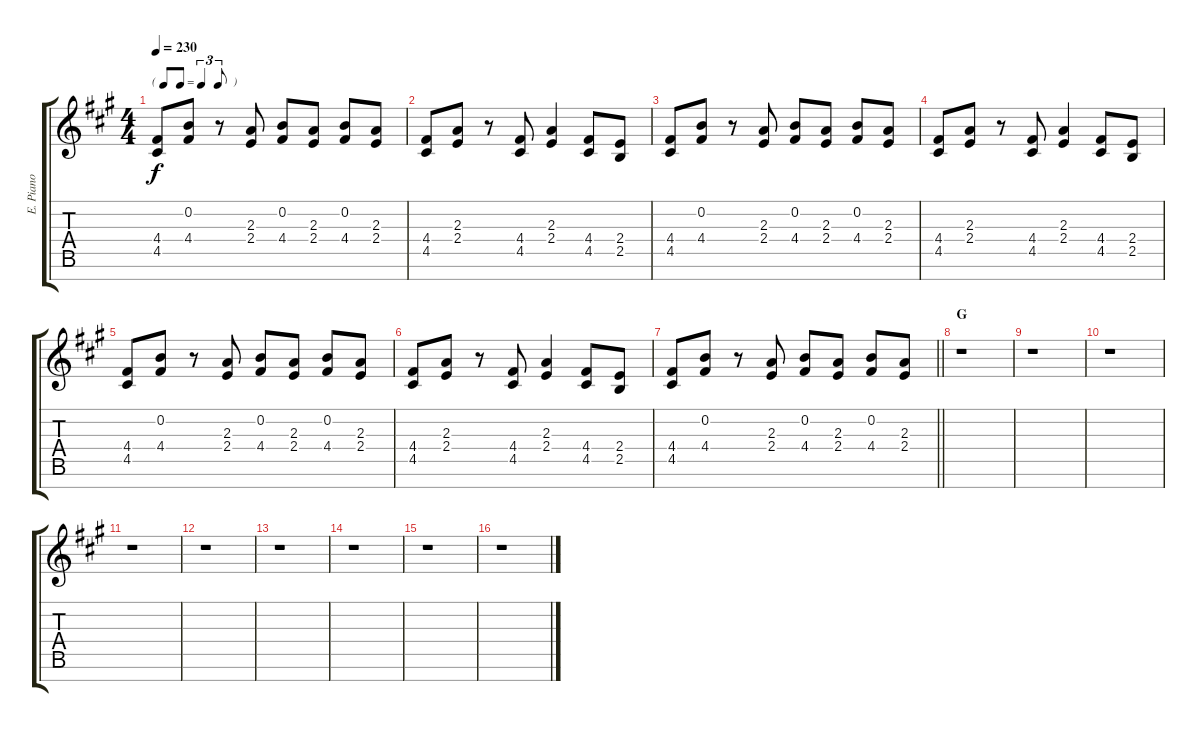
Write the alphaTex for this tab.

\track ("E. Piano" "E. Piano") {instrument pad1newage}
\staff {score tabs}
\tuning (E5 B4 G4 D4 A3 E3 B2) {hide}
\ts (4 4)
\tf triplet8th
\tempo 230
\clef g2
\ks a
(4.4 4.5).8{dy f} (0.2 4.4).8 r.8 (2.3 2.4).8 (0.2 4.4).8 (2.3 2.4).8 (0.2 4.4).8 (2.3 2.4).8 |
(4.4 4.5).8 (2.3 2.4).8 r.8 (4.4 4.5).8 (2.3 2.4).4 (4.4 4.5).8 (2.4 2.5).8 |
(4.4 4.5).8 (0.2 4.4).8 r.8 (2.3 2.4).8 (0.2 4.4).8 (2.3 2.4).8 (0.2 4.4).8 (2.3 2.4).8 |
(4.4 4.5).8 (2.3 2.4).8 r.8 (4.4 4.5).8 (2.3 2.4).4 (4.4 4.5).8 (2.4 2.5).8 |
(4.4 4.5).8 (0.2 4.4).8 r.8 (2.3 2.4).8 (0.2 4.4).8 (2.3 2.4).8 (0.2 4.4).8 (2.3 2.4).8 |
(4.4 4.5).8 (2.3 2.4).8 r.8 (4.4 4.5).8 (2.3 2.4).4 (4.4 4.5).8 (2.4 2.5).8 |
\barLineRight lightlight
(4.4 4.5).8 (0.2 4.4).8 r.8 (2.3 2.4).8 (0.2 4.4).8 (2.3 2.4).8 (0.2 4.4).8 (2.3 2.4).8 |
\section ("" "G")
r.1 |
r.1 |
r.1 |
r.1 |
r.1 |
r.1 |
r.1 |
r.1 |
r.1
